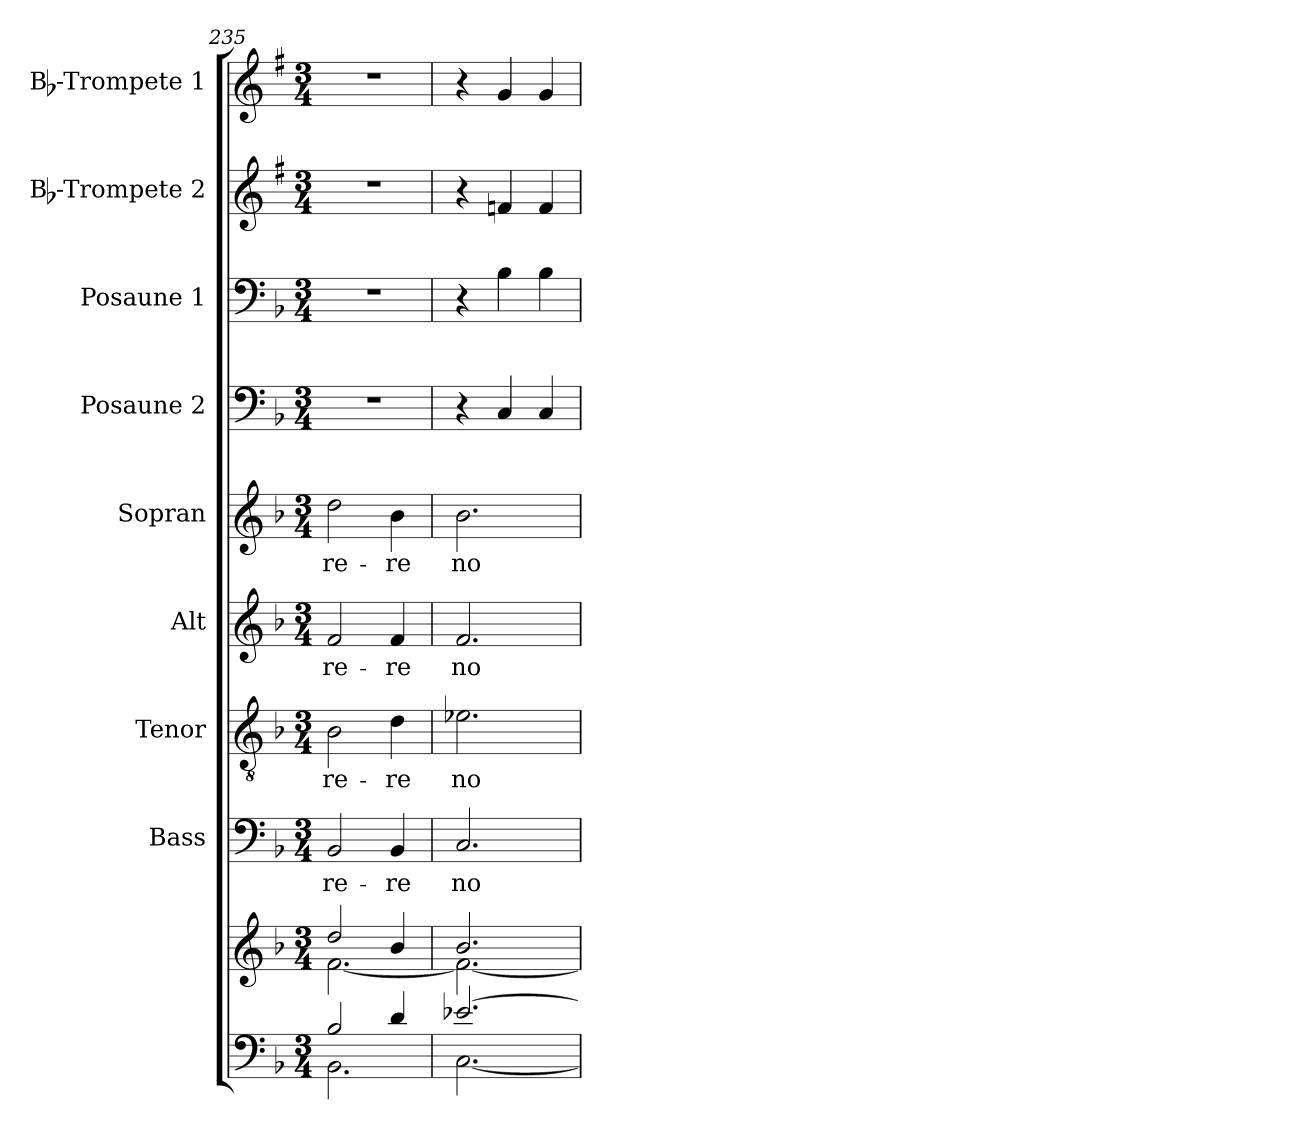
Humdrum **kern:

**kern	**kern	**kern	**text	**kern	**text	**kern	**text	**kern	**text	**kern	**kern	**kern	**kern
*part9	*part9	*part8	*part8	*part7	*part7	*part6	*part6	*part5	*part5	*part4	*part3	*part2	*part1
*staff10	*staff9	*staff8	*staff8	*staff7	*staff7	*staff6	*staff6	*staff5	*staff5	*staff4	*staff3	*staff2	*staff1
*	*	*I"Bass	*	*I"Tenor	*	*I"Alt	*	*I"Sopran	*	*I"Posaune 2	*I"Posaune 1	*I"Bb-Trompete 2	*I"Bb-Trompete 1
*	*	*I'B.	*	*I'T.	*	*I'A.	*	*I'S.	*	*I'Pos. 2	*I'Pos. 1	*I'Bb Trp. 2	*I'Bb Trp. 1
*clefF4	*clefG2	*clefF4	*	*clefGv2	*	*clefG2	*	*clefG2	*	*clefF4	*clefF4	*clefG2	*clefG2
*	*	*	*	*	*	*	*	*	*	*	*	*ITrd1c2	*ITrd1c2
*k[b-]	*k[b-]	*k[b-]	*	*k[b-]	*	*k[b-]	*	*k[b-]	*	*k[b-]	*k[b-]	*k[b-]	*k[b-]
*F:	*F:	*F:	*	*F:	*	*F:	*	*F:	*	*F:	*F:	*F:	*F:
*M3/4	*M3/4	*M3/4	*	*M3/4	*	*M3/4	*	*M3/4	*	*M3/4	*M3/4	*M3/4	*M3/4
=235	=235	=235	=235	=235	=235	=235	=235	=235	=235	=235	=235	=235	=235
*^	*^	*	*	*	*	*	*	*	*	*	*	*	*
!	!	!	!	!	!LO:LY:b	!	!LO:LY:b	!	!LO:LY:b	!	!LO:LY:b	!	!	!	!
2B-/	2.BB-\	2dd/	[<2.f\	2BB-/	-re-	2B-\	-re-	2f/	-re-	2dd\	-re-	2.r	2.r	2.r	2.r
!	!	!	!	!	!LO:LY:b	!	!LO:LY:b	!	!LO:LY:b	!	!LO:LY:b	!	!	!	!
4d/	.	4b-/	.	4BB-/	-re	4d\	-re	4f/	-re	4b-\	-re	.	.	.	.
=236	=236	=236	=236	=236	=236	=236	=236	=236	=236	=236	=236	=236	=236	=236	=236
!	!	!	!	!	!LO:LY:b	!	!LO:LY:b	!	!LO:LY:b	!	!LO:LY:b	!	!	!	!
[>2.e-X/	[<2.C\	2.b-/	2.f\_	2.C/	no-	2.e-X\	no-	2.f/	no-	2.b-\	no-	4r	4r	4r	4r
.	.	.	.	.	.	.	.	.	.	.	.	4C/	4B-\	4e-X/	4f/
.	.	.	.	.	.	.	.	.	.	.	.	4C/	4B-\	4e-/	4f/
*v	*v	*	*	*	*	*	*	*	*	*	*	*	*	*	*
*	*v	*v	*	*	*	*	*	*	*	*	*	*	*	*
=	=	=	=	=	=	=	=	=	=	=	=	=	=
*-	*-	*-	*-	*-	*-	*-	*-	*-	*-	*-	*-	*-	*-
